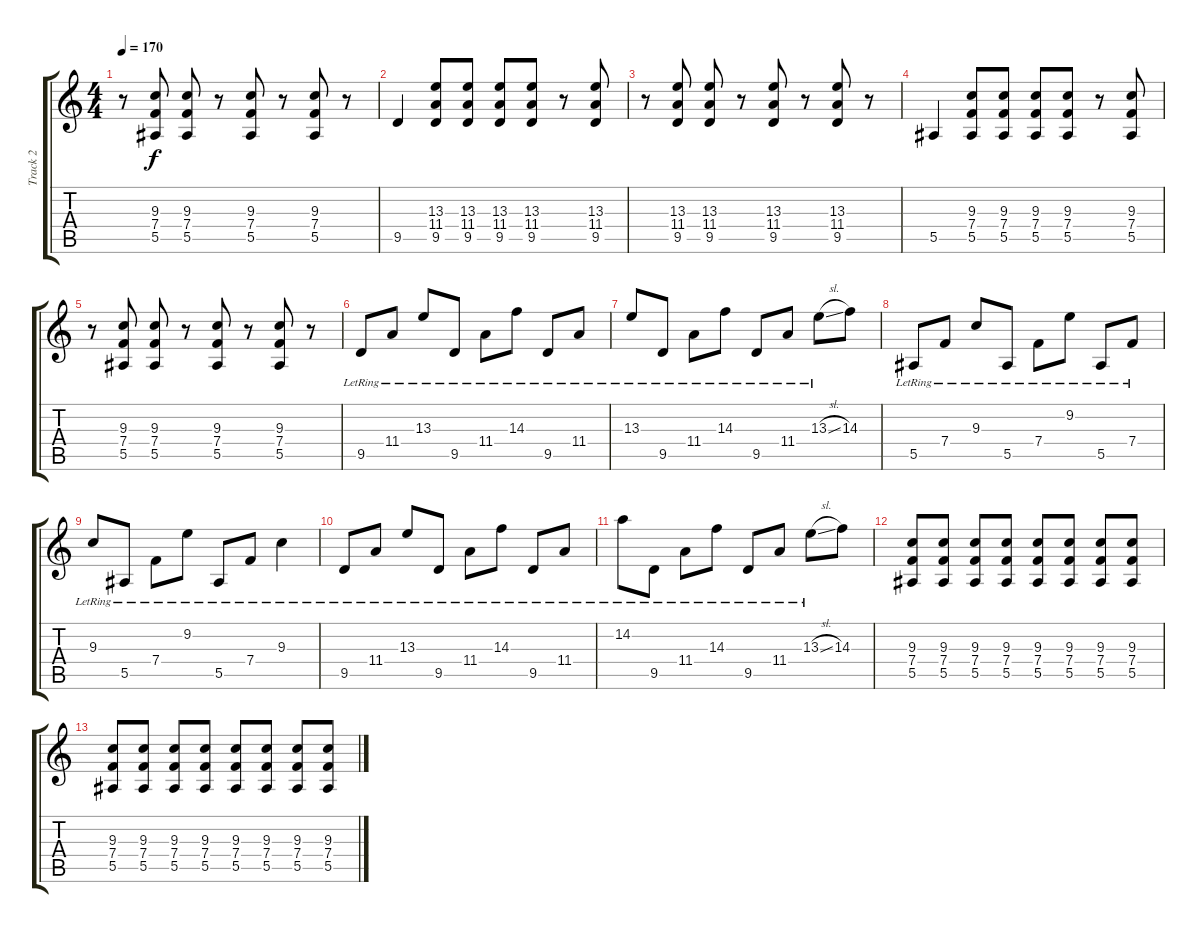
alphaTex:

\track ("Track 2" "Track 2") {instrument electricguitarclean}
\staff {score tabs}
\tuning (C4 G3 Eb3 Bb2 F2 C2) {hide}
\ts (4 4)
\tempo 170
\clef g2
\ks c
r.8{dy f} (9.3 7.4 5.5).8 (9.3 7.4 5.5).8 r.8 (9.3 7.4 5.5).8 r.8 (9.3 7.4 5.5).8 r.8 |
9.5.4 (13.3 11.4 9.5).8 (13.3 11.4 9.5).8 (13.3 11.4 9.5).8 (13.3 11.4 9.5).8 r.8 (13.3 11.4 9.5).8 |
r.8 (13.3 11.4 9.5).8 (13.3 11.4 9.5).8 r.8 (13.3 11.4 9.5).8 r.8 (13.3 11.4 9.5).8 r.8 |
5.5.4 (9.3 7.4 5.5).8 (9.3 7.4 5.5).8 (9.3 7.4 5.5).8 (9.3 7.4 5.5).8 r.8 (9.3 7.4 5.5).8 |
r.8 (9.3 7.4 5.5).8 (9.3 7.4 5.5).8 r.8 (9.3 7.4 5.5).8 r.8 (9.3 7.4 5.5).8 r.8 |
9.5{lr}.8 11.4{lr}.8 13.3{lr}.8 9.5{lr}.8 11.4{lr}.8 14.3{lr}.8 9.5{lr}.8 11.4{lr}.8 |
13.3{lr}.8 9.5{lr}.8 11.4{lr}.8 14.3{lr}.8 9.5{lr}.8 11.4{lr}.8 13.3{sl lr}.8 14.3.8 |
5.5{lr}.8 7.4{lr}.8 9.3{lr}.8 5.5{lr}.8 7.4{lr}.8 9.2{lr}.8 5.5{lr}.8 7.4{lr}.8 |
9.3{lr}.8 5.5{lr}.8 7.4{lr}.8 9.2{lr}.8 5.5{lr}.8 7.4{lr}.8 9.3{lr}.4 |
9.5{lr}.8 11.4{lr}.8 13.3{lr}.8 9.5{lr}.8 11.4{lr}.8 14.3{lr}.8 9.5{lr}.8 11.4{lr}.8 |
14.2{lr}.8 9.5{lr}.8 11.4{lr}.8 14.3{lr}.8 9.5{lr}.8 11.4{lr}.8 13.3{sl lr}.8 14.3.8 |
(9.3 7.4 5.5).8 (9.3 7.4 5.5).8 (9.3 7.4 5.5).8 (9.3 7.4 5.5).8 (9.3 7.4 5.5).8 (9.3 7.4 5.5).8 (9.3 7.4 5.5).8 (9.3 7.4 5.5).8 |
(9.3 7.4 5.5).8 (9.3 7.4 5.5).8 (9.3 7.4 5.5).8 (9.3 7.4 5.5).8 (9.3 7.4 5.5).8 (9.3 7.4 5.5).8 (9.3 7.4 5.5).8 (9.3 7.4 5.5).8
